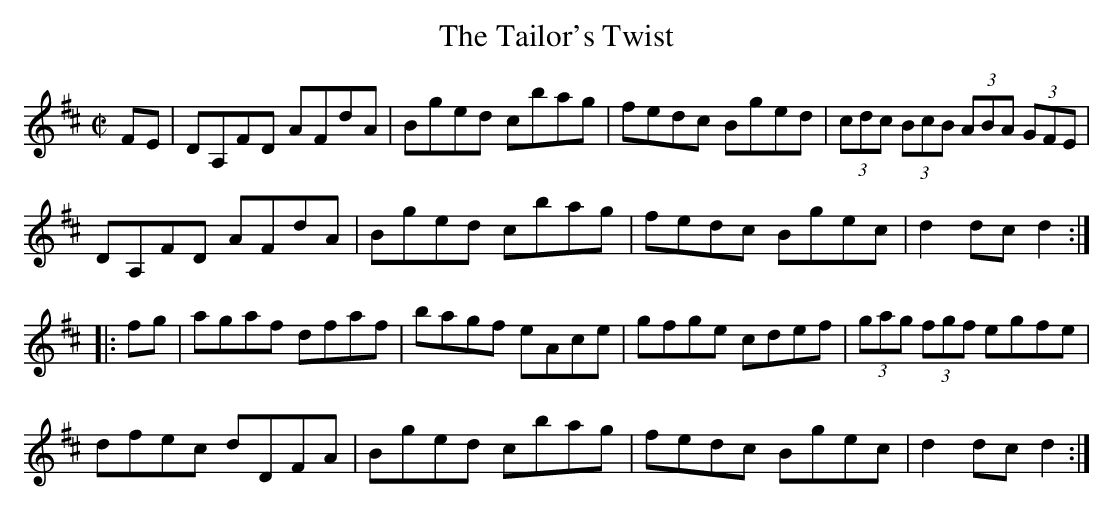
X:1
T:The Tailor's Twist
M:C|
L:1/8
K:D
FE|DA,FD AFdA|Bged cbag|fedc Bged|(3cdc (3BcB (3ABA (3GFE|
DA,FD AFdA|Bged cbag|fedc Bgec|d2 dc d2 :|
|: fg|agaf dfaf|bagf eAce|gfge cdef|(3gag (3fgf egfe|
dfec dDFA|Bged cbag|fedc Bgec|d2 dc d2 :|
